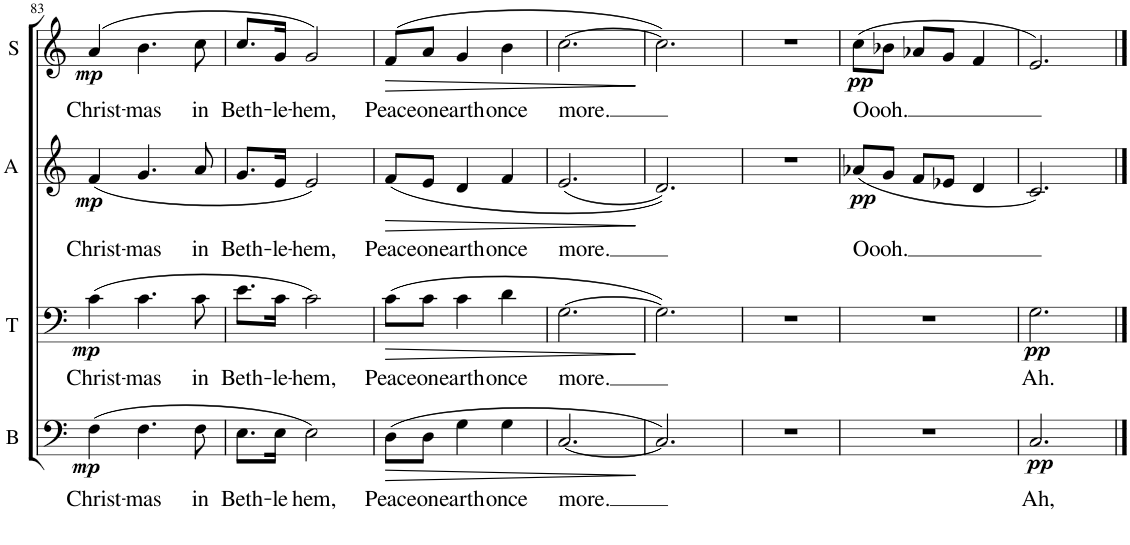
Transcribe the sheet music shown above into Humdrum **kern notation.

**kern	**text	**dynam	**kern	**text	**dynam	**kern	**text	**dynam	**kern	**text	**dynam
*part4	*part4	*part4	*part3	*part3	*part3	*part2	*part2	*part2	*part1	*part1	*part1
*staff4	*staff4	*staff4	*staff3	*staff3	*staff3	*staff2	*staff2	*staff2	*staff1	*staff1	*staff1
*I"Bass	*	*	*I"Tenor	*	*	*I"Alto	*	*	*I"Soprano	*	*
*I'B	*	*	*I'T	*	*	*I'A	*	*	*I'S	*	*
!!LO:PB:g=z
*clefF4	*	*	*clefF4	*	*	*clefG2	*	*	*clefG2	*	*
*k[]	*	*	*k[]	*	*	*k[]	*	*	*k[]	*	*
*M3/4	*	*	*M3/4	*	*	*M3/4	*	*	*M3/4	*	*
=83	=83	=83	=83	=83	=83	=83	=83	=83	=83	=83	=83
!	!LO:LY:b	!LO:DY:b	!	!LO:LY:b	!LO:DY:b	!	!LO:LY:b	!LO:DY:b	!	!LO:LY:b	!LO:DY:b
(4F\	Christ-	mp	(4c\	Christ-	mp	(4f/	Christ-	mp	(4a/	Christ-	mp
!	!LO:LY:b	!	!	!LO:LY:b	!	!	!LO:LY:b	!	!	!LO:LY:b	!
4.F\	-mas	.	4.c\	-mas	.	4.g/	-mas	.	4.b\	-mas	.
!	!LO:LY:b	!	!	!LO:LY:b	!	!	!LO:LY:b	!	!	!LO:LY:b	!
8F\	in	.	8c\	in	.	8a/	in	.	8cc\	in	.
=84	=84	=84	=84	=84	=84	=84	=84	=84	=84	=84	=84
!	!LO:LY:b	!	!	!LO:LY:b	!	!	!LO:LY:b	!	!	!LO:LY:b	!
8.E\L	Beth-	.	8.e\L	Beth-	.	8.g/L	Beth-	.	8.cc/L	Beth-	.
!	!LO:LY:b	!	!	!LO:LY:b	!	!	!LO:LY:b	!	!	!LO:LY:b	!
16E\Jk	-le	.	16c\Jk	-le-	.	16e/Jk	-le-	.	16g/Jk	-le-	.
!	!LO:LY:b	!	!	!LO:LY:b	!	!	!LO:LY:b	!	!	!LO:LY:b	!
2E\)	hem,	.	2c\)	-hem,	.	2e/)	-hem,	.	2g/)	-hem,	.
=85	=85	=85	=85	=85	=85	=85	=85	=85	=85	=85	=85
!	!LO:LY:b	!LO:HP:b	!	!LO:LY:b	!LO:HP:b	!	!LO:LY:b	!LO:HP:b	!	!LO:LY:b	!LO:HP:b
(8D\L	Peace	>	(8c\L	Peace	>	(8f/L	Peace	>	(8f/L	Peace	>
!	!LO:LY:b	!	!	!LO:LY:b	!	!	!LO:LY:b	!	!	!LO:LY:b	!
8D\J	on	.	8c\J	on	.	8e/J	on	.	8a/J	on	.
!	!LO:LY:b	!	!	!LO:LY:b	!	!	!LO:LY:b	!	!	!LO:LY:b	!
4G\	earth	.	4c\	earth	.	4d/	earth	.	4g/	earth	.
!	!LO:LY:b	!	!	!LO:LY:b	!	!	!LO:LY:b	!	!	!LO:LY:b	!
4G\	once	.	4d\	once	.	4f/	once	.	4b\	once	.
=86	=86	=86	=86	=86	=86	=86	=86	=86	=86	=86	=86
!	!LO:LY:b	!	!	!LO:LY:b	!	!	!LO:LY:b	!	!	!LO:LY:b	!
[2.C/	more.	.	[2.G\	more.	.	(2.e/	more.	.	[2.cc\	more.	.
.	.	]	.	.	]	.	.	]	.	.	]
=87	=87	=87	=87	=87	=87	=87	=87	=87	=87	=87	=87
2.C/])	.	.	2.G\])	.	.	2.d/))	.	.	2.cc\])	.	.
=88	=88	=88	=88	=88	=88	=88	=88	=88	=88	=88	=88
2.r	.	.	2.r	.	.	2.r	.	.	2.r	.	.
=89	=89	=89	=89	=89	=89	=89	=89	=89	=89	=89	=89
!	!	!	!	!	!	!	!LO:LY:b	!LO:DY:b	!	!LO:LY:b	!LO:DY:b
2.r	.	.	2.r	.	.	(8a-X/L	Oooh.	pp	(8cc\L	Oooh.	pp
.	.	.	.	.	.	8g/J	.	.	8b-X\J	.	.
.	.	.	.	.	.	8f/L	.	.	8a-X/L	.	.
.	.	.	.	.	.	8e-X/J	.	.	8g/J	.	.
.	.	.	.	.	.	4d/	.	.	4f/	.	.
=90	=90	=90	=90	=90	=90	=90	=90	=90	=90	=90	=90
!	!LO:LY:b	!LO:DY:b	!	!LO:LY:b	!LO:DY:b	!	!	!	!	!	!
2.C/	Ah,	pp	2.G\	Ah.	pp	2.c/)	.	.	2.e/)	.	.
==	==	==	==	==	==	==	==	==	==	==	==
*-	*-	*-	*-	*-	*-	*-	*-	*-	*-	*-	*-
